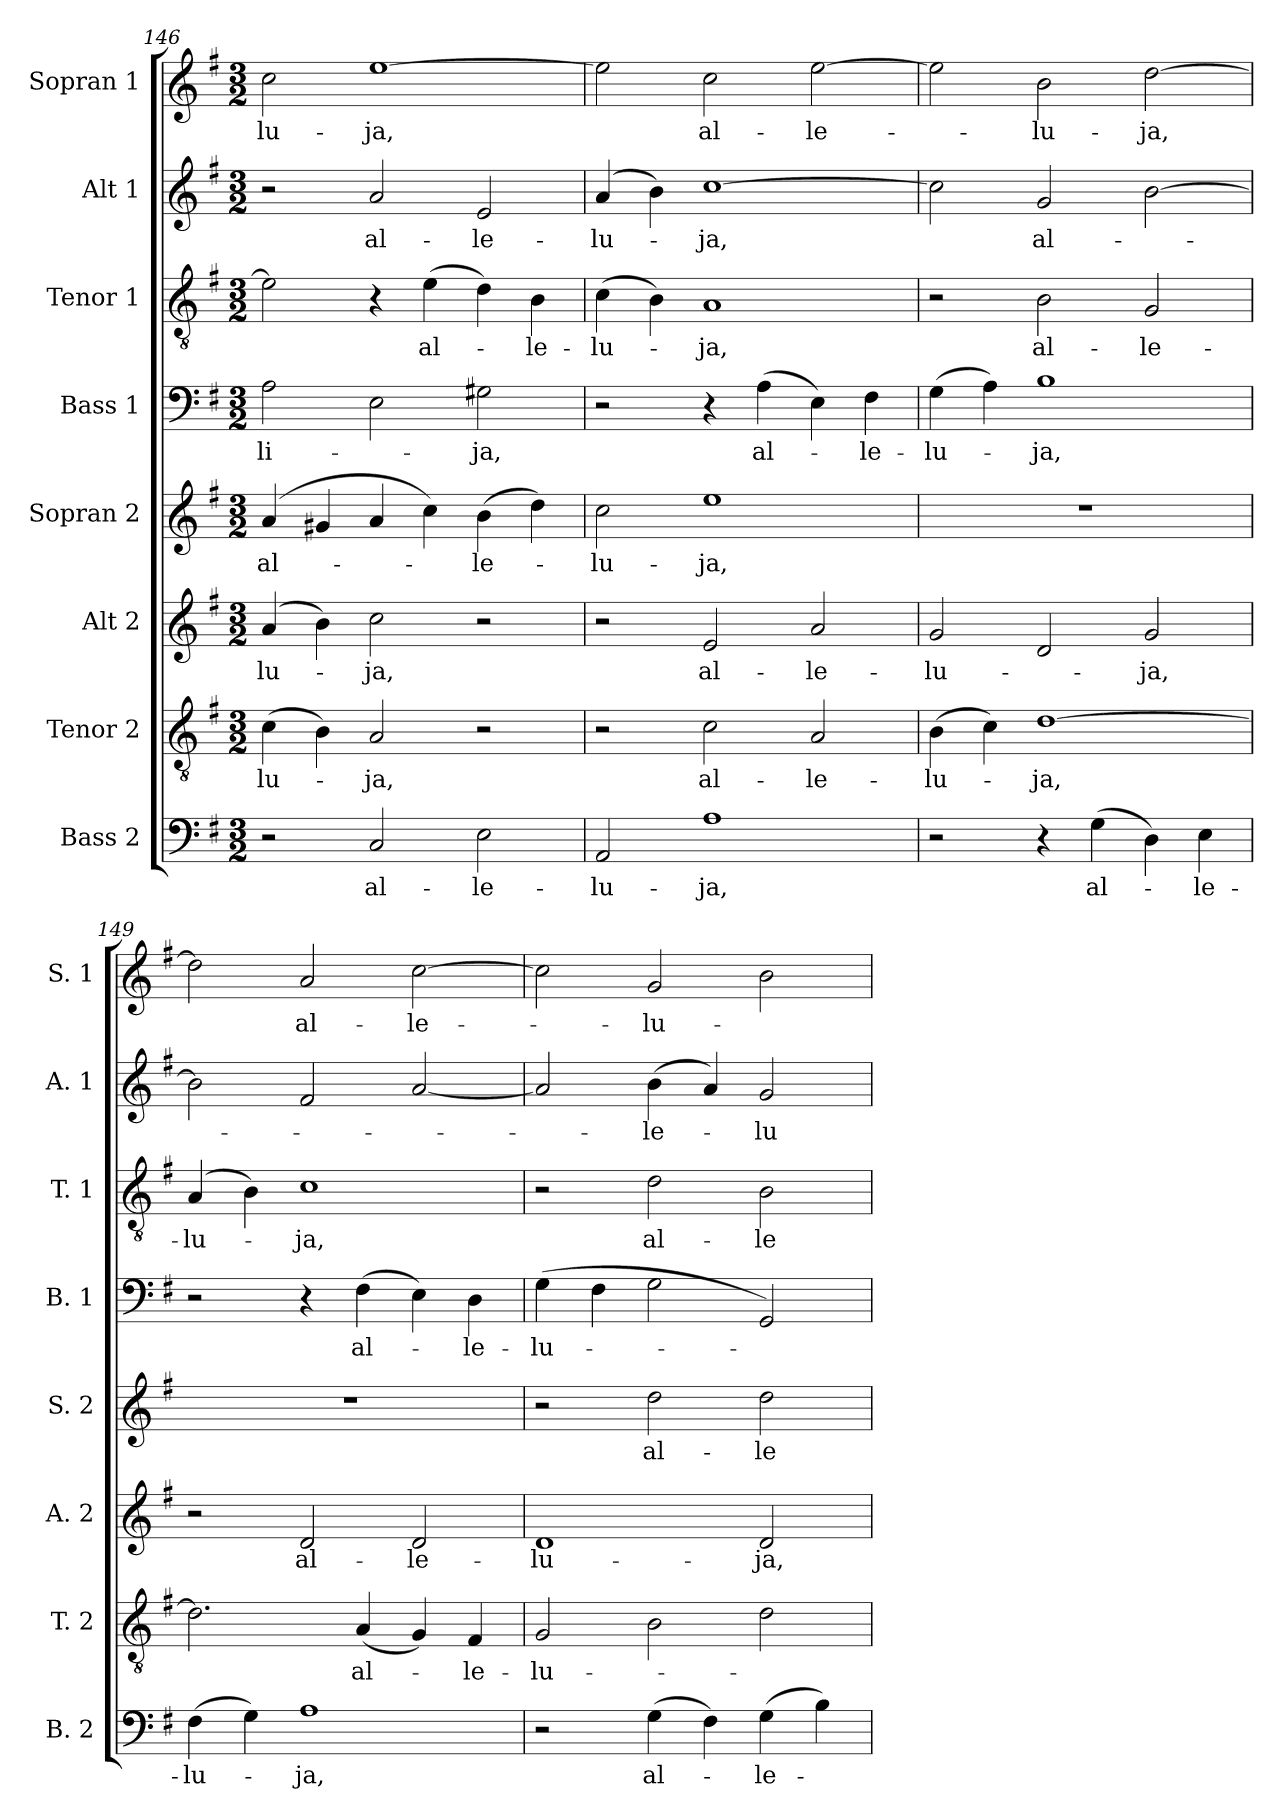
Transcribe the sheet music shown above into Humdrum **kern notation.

**kern	**text	**kern	**text	**kern	**text	**kern	**text	**kern	**text	**kern	**text	**kern	**text	**kern	**text
*part8	*part8	*part7	*part7	*part6	*part6	*part5	*part5	*part4	*part4	*part3	*part3	*part2	*part2	*part1	*part1
*staff8	*staff8	*staff7	*staff7	*staff6	*staff6	*staff5	*staff5	*staff4	*staff4	*staff3	*staff3	*staff2	*staff2	*staff1	*staff1
*I"Bass 2	*	*I"Tenor 2	*	*I"Alt 2	*	*I"Sopran 2	*	*I"Bass 1	*	*I"Tenor 1	*	*I"Alt 1	*	*I"Sopran 1	*
*I'B. 2	*	*I'T. 2	*	*I'A. 2	*	*I'S. 2	*	*I'B. 1	*	*I'T. 1	*	*I'A. 1	*	*I'S. 1	*
*clefF4	*	*clefGv2	*	*clefG2	*	*clefG2	*	*clefF4	*	*clefGv2	*	*clefG2	*	*clefG2	*
*k[f#]	*	*k[f#]	*	*k[f#]	*	*k[f#]	*	*k[f#]	*	*k[f#]	*	*k[f#]	*	*k[f#]	*
*G:	*	*G:	*	*G:	*	*G:	*	*G:	*	*G:	*	*G:	*	*G:	*
*M3/2	*	*M3/2	*	*M3/2	*	*M3/2	*	*M3/2	*	*M3/2	*	*M3/2	*	*M3/2	*
=146	=146	=146	=146	=146	=146	=146	=146	=146	=146	=146	=146	=146	=146	=146	=146
!	!	!	!LO:LY:b	!	!LO:LY:b	!	!LO:LY:b	!	!LO:LY:b	!	!	!	!	!	!LO:LY:b
2r	.	(>4c\	-lu-	(4a/	-lu-	(4a/	al-	2A\	-li-	2e\]	.	2r	.	2cc\	-lu-
.	.	4B\)	.	4b\)	.	4g#X/	.	.	.	.	.	.	.	.	.
!	!LO:LY:b	!	!LO:LY:b	!	!LO:LY:b	!	!	!	!	!	!	!	!LO:LY:b	!	!LO:LY:b
2C/	al-	2A/	-ja,	2cc\	-ja,	4a/	.	2E\	.	4r	.	2a/	al-	[1ee	-ja,
!	!	!	!	!	!	!	!	!	!	!	!LO:LY:b	!	!	!	!
.	.	.	.	.	.	4cc\)	.	.	.	(>4e\	al-	.	.	.	.
!	!LO:LY:b	!	!	!	!	!	!LO:LY:b	!	!LO:LY:b	!	!	!	!LO:LY:b	!	!
2E\	-le-	2r	.	2r	.	(>4b\	-le-	2G#X\	-ja,	4d\)	.	2e/	-le-	.	.
!	!	!	!	!	!	!	!	!	!	!	!LO:LY:b	!	!	!	!
.	.	.	.	.	.	4dd\)	.	.	.	4B\	-le-	.	.	.	.
=147	=147	=147	=147	=147	=147	=147	=147	=147	=147	=147	=147	=147	=147	=147	=147
!	!LO:LY:b	!	!	!	!	!	!LO:LY:b	!	!	!	!LO:LY:b	!	!LO:LY:b	!	!
2AA/	-lu-	2r	.	2r	.	2cc\	-lu-	2r	.	(>4c\	-lu-	(4a/	-lu-	2ee\]	.
.	.	.	.	.	.	.	.	.	.	4B\)	.	4b\)	.	.	.
!	!LO:LY:b	!	!LO:LY:b	!	!LO:LY:b	!	!LO:LY:b	!	!	!	!LO:LY:b	!	!LO:LY:b	!	!LO:LY:b
1A	-ja,	2c\	al-	2e/	al-	1ee	-ja,	4r	.	1A	-ja,	[1cc	-ja,	2cc\	al-
!	!	!	!	!	!	!	!	!	!LO:LY:b	!	!	!	!	!	!
.	.	.	.	.	.	.	.	(>4A\	al-	.	.	.	.	.	.
!	!	!	!LO:LY:b	!	!LO:LY:b	!	!	!	!	!	!	!	!	!	!LO:LY:b
.	.	2A/	-le-	2a/	-le-	.	.	4E\)	.	.	.	.	.	[2ee\	-le-
!	!	!	!	!	!	!	!	!	!LO:LY:b	!	!	!	!	!	!
.	.	.	.	.	.	.	.	4F#\	-le-	.	.	.	.	.	.
=148	=148	=148	=148	=148	=148	=148	=148	=148	=148	=148	=148	=148	=148	=148	=148
!	!	!	!LO:LY:b	!	!LO:LY:b	!	!	!	!LO:LY:b	!	!	!	!	!	!
2r	.	(>4B\	-lu-	2g/	-lu-	1.r	.	(>4G\	-lu-	2r	.	2cc\]	.	2ee\]	.
.	.	4c\)	.	.	.	.	.	4A\)	.	.	.	.	.	.	.
!	!	!	!LO:LY:b	!	!	!	!	!	!LO:LY:b	!	!LO:LY:b	!	!LO:LY:b	!	!LO:LY:b
4r	.	[1d	-ja,	2d/	.	.	.	1B	-ja,	2B\	al-	2g/	al-	2b\	-lu-
!	!LO:LY:b	!	!	!	!	!	!	!	!	!	!	!	!	!	!
(>4G\	al-	.	.	.	.	.	.	.	.	.	.	.	.	.	.
!	!	!	!	!	!LO:LY:b	!	!	!	!	!	!LO:LY:b	!	!	!	!LO:LY:b
4D\)	.	.	.	2g/	-ja,	.	.	.	.	2G/	-le-	[2b\	.	[2dd\	-ja,
!	!LO:LY:b	!	!	!	!	!	!	!	!	!	!	!	!	!	!
4E\	-le-	.	.	.	.	.	.	.	.	.	.	.	.	.	.
=149	=149	=149	=149	=149	=149	=149	=149	=149	=149	=149	=149	=149	=149	=149	=149
!	!LO:LY:b	!	!	!	!	!	!	!	!	!	!LO:LY:b	!	!	!	!
(>4F#\	-lu-	2.d\]	.	2r	.	1.r	.	2r	.	(4A/	-lu-	2b\]	.	2dd\]	.
4G\)	.	.	.	.	.	.	.	.	.	4B\)	.	.	.	.	.
!	!LO:LY:b	!	!	!	!LO:LY:b	!	!	!	!	!	!LO:LY:b	!	!	!	!LO:LY:b
1A	-ja,	.	.	2d/	al-	.	.	4r	.	1c	-ja,	2f#/	.	2a/	al-
!	!	!	!LO:LY:b	!	!	!	!	!	!LO:LY:b	!	!	!	!	!	!
.	.	(<4A/	al-	.	.	.	.	(>4F#\	al-	.	.	.	.	.	.
!	!	!	!	!	!LO:LY:b	!	!	!	!	!	!	!	!	!	!LO:LY:b
.	.	4G/)	.	2d/	-le-	.	.	4E\)	.	.	.	[2a/	.	[2cc\	-le-
!	!	!	!LO:LY:b	!	!	!	!	!	!LO:LY:b	!	!	!	!	!	!
.	.	4F#/	-le-	.	.	.	.	4D\	-le-	.	.	.	.	.	.
=150	=150	=150	=150	=150	=150	=150	=150	=150	=150	=150	=150	=150	=150	=150	=150
!	!	!	!LO:LY:b	!	!LO:LY:b	!	!	!	!LO:LY:b	!	!	!	!	!	!
2r	.	2G/	-lu-	1d	-lu-	2r	.	(>4G\	-lu-	2r	.	2a/]	.	2cc\]	.
.	.	.	.	.	.	.	.	4F#\	.	.	.	.	.	.	.
!	!LO:LY:b	!	!	!	!	!	!LO:LY:b	!	!	!	!LO:LY:b	!	!LO:LY:b	!	!LO:LY:b
(>4G\	al-	2B\	.	.	.	2dd\	al-	2G\	.	2d\	al-	(>4b\	-le-	2g/	-lu-
4F#\)	.	.	.	.	.	.	.	.	.	.	.	4a/)	.	.	.
!	!LO:LY:b	!	!	!	!LO:LY:b	!	!LO:LY:b	!	!	!	!LO:LY:b	!	!LO:LY:b	!	!
(>4G\	-le-	2d\	.	2d/	-ja,	2dd\	-le-	2GG/)	.	2B\	-le-	2g/	-lu-	2b\	.
4B\)	.	.	.	.	.	.	.	.	.	.	.	.	.	.	.
=	=	=	=	=	=	=	=	=	=	=	=	=	=	=	=
*-	*-	*-	*-	*-	*-	*-	*-	*-	*-	*-	*-	*-	*-	*-	*-
